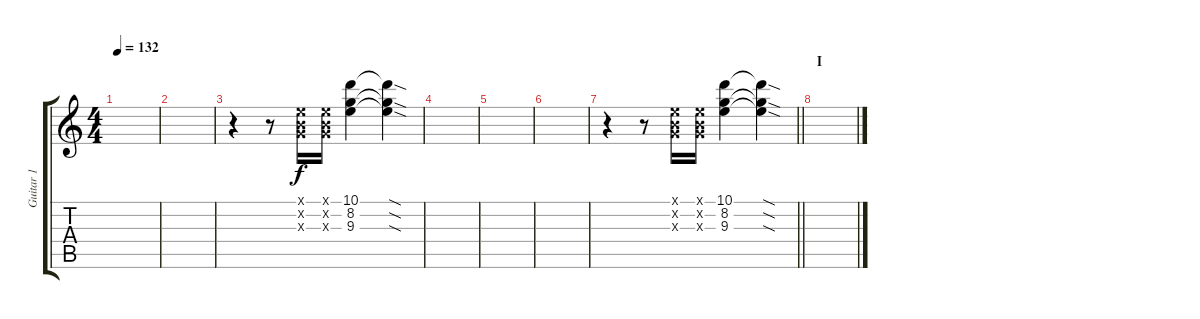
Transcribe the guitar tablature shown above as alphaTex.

\track ("Guitar 1" "Guitar 1") {instrument overdrivenguitar}
\staff {score tabs}
\tuning (E4 B3 G3 D3 A2 E2) {hide}
\ts (4 4)
\tempo 132
\clef g2
\ks c
|
|
r.4 r.8 (0.1{x} 0.2{x} 0.3{x}).16 (0.1{x} 0.2{x} 0.3{x}).16 (10.1 8.2 9.3).4 (10.1{sod t} 8.2{sod t} 9.3{sod t}).4 |
|
|
|
\barLineRight lightlight
r.4 r.8 (0.1{x} 0.2{x} 0.3{x}).16 (0.1{x} 0.2{x} 0.3{x}).16 (10.1 8.2 9.3).4 (10.1{sod t} 8.2{sod t} 9.3{sod t}).4 |
\section ("" "I")
